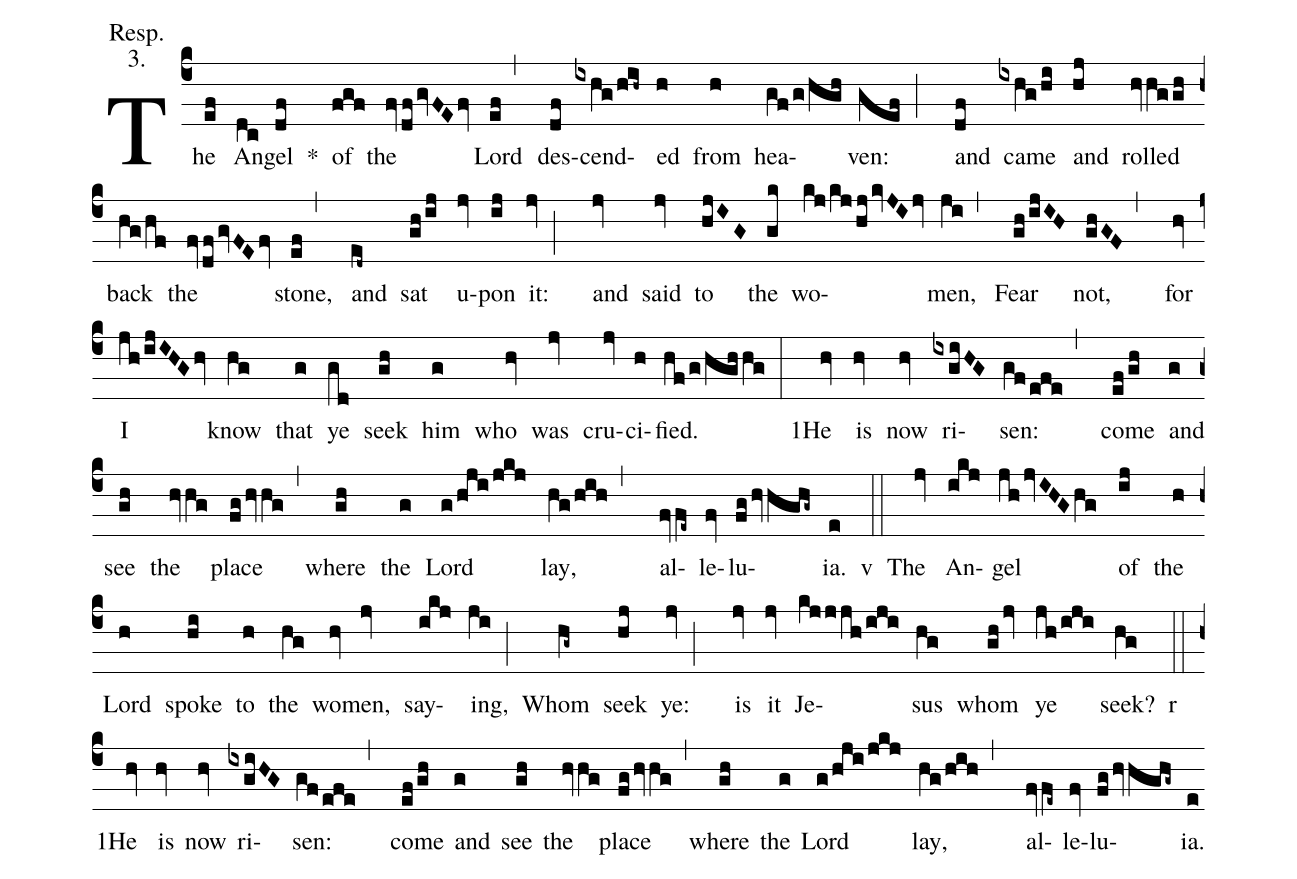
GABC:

annotation: Resp.;
annotation: 3.;
%%
(c4) The(ef) An(dc)gel(df) <sp>*</sp>() of(fgf) the(fvdfgvFEfv) Lord(ef,) des(df)cend(ixhg/hih~)ed(h) from(h) hea(gf/g/hgh)ven:(gef;) and(df) came(ixhg/hi) and(hj) rolled(hvhg/gh) back(hg/hf) the(fvdfgvFEfv) stone,(ef,) and(ed~) sat(gh/ij) u(jv)pon(ij) it:(jv;) and(jv) said(jv) to(hjIG) the(gk) wo(kj/kj/hjkvJIjv)men,(ji,) Fear(gh/ijIH) not,(ghGF,) for(hv) I(jh/ijIHGhv) know(hg) that(g) ye(gd) seek(gh) him(g) who(hv) was(jv) cru(jv)ci(h)fied.(hf/g/hghhg:) <sp>1</sp>He(hv) is(hv) now(hv) ri(ixgiHG)sen:(gf/efe,) come(ef/gh) and(g) see(gh) the(hvhg) place(fghvhg,) where(gh) the(g) Lord(g/hji/jkj) lay,(hg/hih,) al(fvfe~)le(fv)lu(fghvhghg~)ia.(e)

<sp>v</sp>(::) The(jv) An(ikj)gel(jhjvIHGhg) of(ij) the(h) Lord(h) spoke(hi) to(h) the(hg) wo(hv)men,(jv) say(ikj)ing,(ji;) Whom(hg~) seek(hj) ye:(jv;) is(jv) it(jv) Je(kjjjh/iji)sus(hg) whom(ghjv) ye(jh/iji) seek?(hg)

<sp>r</sp>(::) <sp>1</sp>He(hv) is(hv) now(hv) ri(ixgiHG)sen:(gf/efe,) come(ef/gh) and(g) see(gh) the(hvhg) place(fghvhg,) where(gh) the(g) Lord(g/hji/jkj) lay,(hg/hih,) al(fvfe~)le(fv)lu(fghvhghg~)ia.(e)
